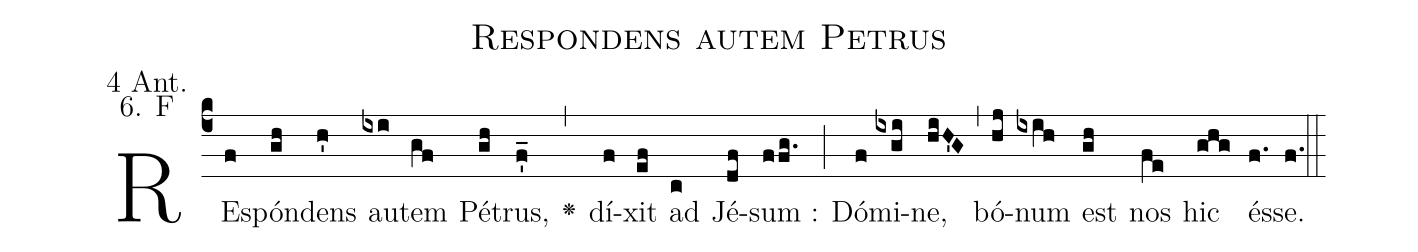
name: Respondens autem Petrus;
office-part: 4 Antiphon;
mode: 6F;
annotation: 4 Ant.;
annotation: 6. F;
def-m1:}{\greseteolcustos{manual}{;
def-m2:\ifx\breakbeforeEuouae\undefined\else;
def-m3:\fi}\ifx\noeuouae\undefined\def\noeuouae{F}\fi\if\noeuouae F{;
def-m4:}\fi;
%%
% The syntax in this part is called gabc. Please refer to http://home.gna.org/gregorio/gabc/#basis

(c4)RE(f)spón(gh)dens(h') au(ixi)tem(gf) Pé(gh)trus,(f'_) <v>\greheightstar</v>(,)
dí(f)xit(ef) ad(c) Jé(df)sum :(f/fg.) (;) Dó(f)mi(ixgi)ne,(hiH'G) (,)
bó(hj)num(ixih) est(gh) nos(fe) hic(ghg) és(f.[em1])se.(f.) (::[em2]z[em3])

E(h) u(h) o(f) u(gh) a(g) e.(f.) (::[em4])
